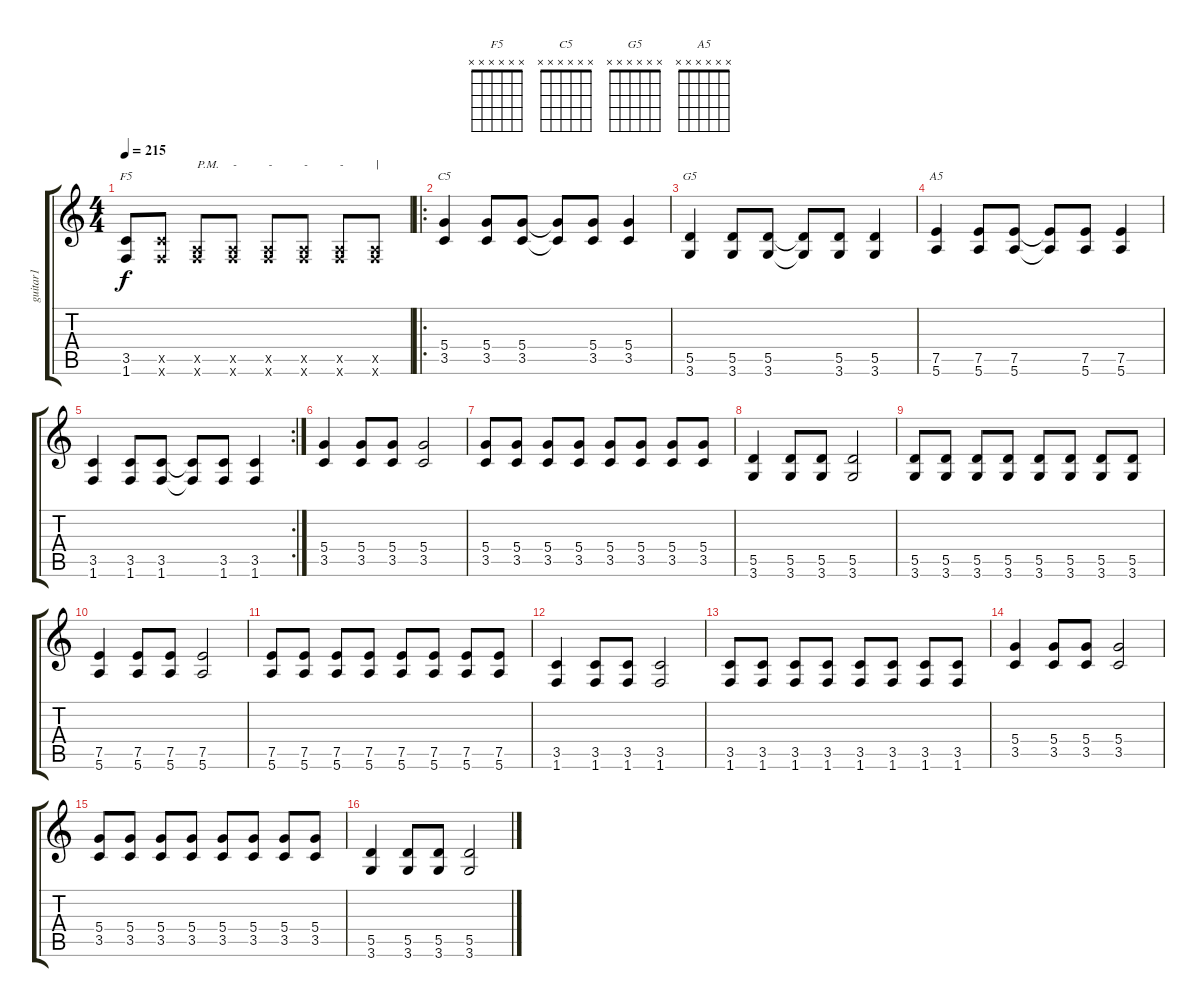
\track ("guitar1" "guitar1") {instrument distortionguitar}
\staff {score tabs}
\tuning (E4 B3 G3 D3 A2 E2) {hide}
\chord ("F5" x x x x x x) {firstfret 0}
\chord ("C5" x x x x x x) {firstfret 0}
\chord ("G5" x x x x x x) {firstfret 0}
\chord ("A5" x x x x x x) {firstfret 0}
\ts (4 4)
\tempo 215
\clef g2
\ks c
(3.5 1.6).8{ch "F5" dy f} (3.5{x} 1.6{x}).8 (0.5{x} 1.6{x}).8{txt "P.M."} (0.5{x} 1.6{x}).8{txt "-"} (0.5{x} 1.6{x}).8{txt "-"} (0.5{x} 1.6{x}).8{txt "-"} (0.5{x} 1.6{x}).8{txt "-"} (0.5{x} 1.6{x}).8{txt "|"} |
\ro
(5.4 3.5).4{ch "C5"} (5.4 3.5).8 (5.4 3.5).8 (5.4{t} 3.5{t}).8 (5.4 3.5).8 (5.4 3.5).4 |
(5.5 3.6).4{ch "G5"} (5.5 3.6).8 (5.5 3.6).8 (5.5{t} 3.6{t}).8 (5.5 3.6).8 (5.5 3.6).4 |
(7.5 5.6).4{ch "A5"} (7.5 5.6).8 (7.5 5.6).8 (7.5{t} 5.6{t}).8 (7.5 5.6).8 (7.5 5.6).4 |
\rc 2
(3.5 1.6).4 (3.5 1.6).8 (3.5 1.6).8 (3.5{t} 1.6{t}).8 (3.5 1.6).8 (3.5 1.6).4 |
(5.4 3.5).4 (5.4 3.5).8 (5.4 3.5).8 (5.4 3.5).2 |
(5.4 3.5).8 (5.4 3.5).8 (5.4 3.5).8 (5.4 3.5).8 (5.4 3.5).8 (5.4 3.5).8 (5.4 3.5).8 (5.4 3.5).8 |
(5.5 3.6).4 (5.5 3.6).8 (5.5 3.6).8 (5.5 3.6).2 |
(5.5 3.6).8 (5.5 3.6).8 (5.5 3.6).8 (5.5 3.6).8 (5.5 3.6).8 (5.5 3.6).8 (5.5 3.6).8 (5.5 3.6).8 |
(7.5 5.6).4 (7.5 5.6).8 (7.5 5.6).8 (7.5 5.6).2 |
(7.5 5.6).8 (7.5 5.6).8 (7.5 5.6).8 (7.5 5.6).8 (7.5 5.6).8 (7.5 5.6).8 (7.5 5.6).8 (7.5 5.6).8 |
(3.5 1.6).4 (3.5 1.6).8 (3.5 1.6).8 (3.5 1.6).2 |
(3.5 1.6).8 (3.5 1.6).8 (3.5 1.6).8 (3.5 1.6).8 (3.5 1.6).8 (3.5 1.6).8 (3.5 1.6).8 (3.5 1.6).8 |
(5.4 3.5).4 (5.4 3.5).8 (5.4 3.5).8 (5.4 3.5).2 |
(5.4 3.5).8 (5.4 3.5).8 (5.4 3.5).8 (5.4 3.5).8 (5.4 3.5).8 (5.4 3.5).8 (5.4 3.5).8 (5.4 3.5).8 |
(5.5 3.6).4 (5.5 3.6).8 (5.5 3.6).8 (5.5 3.6).2
